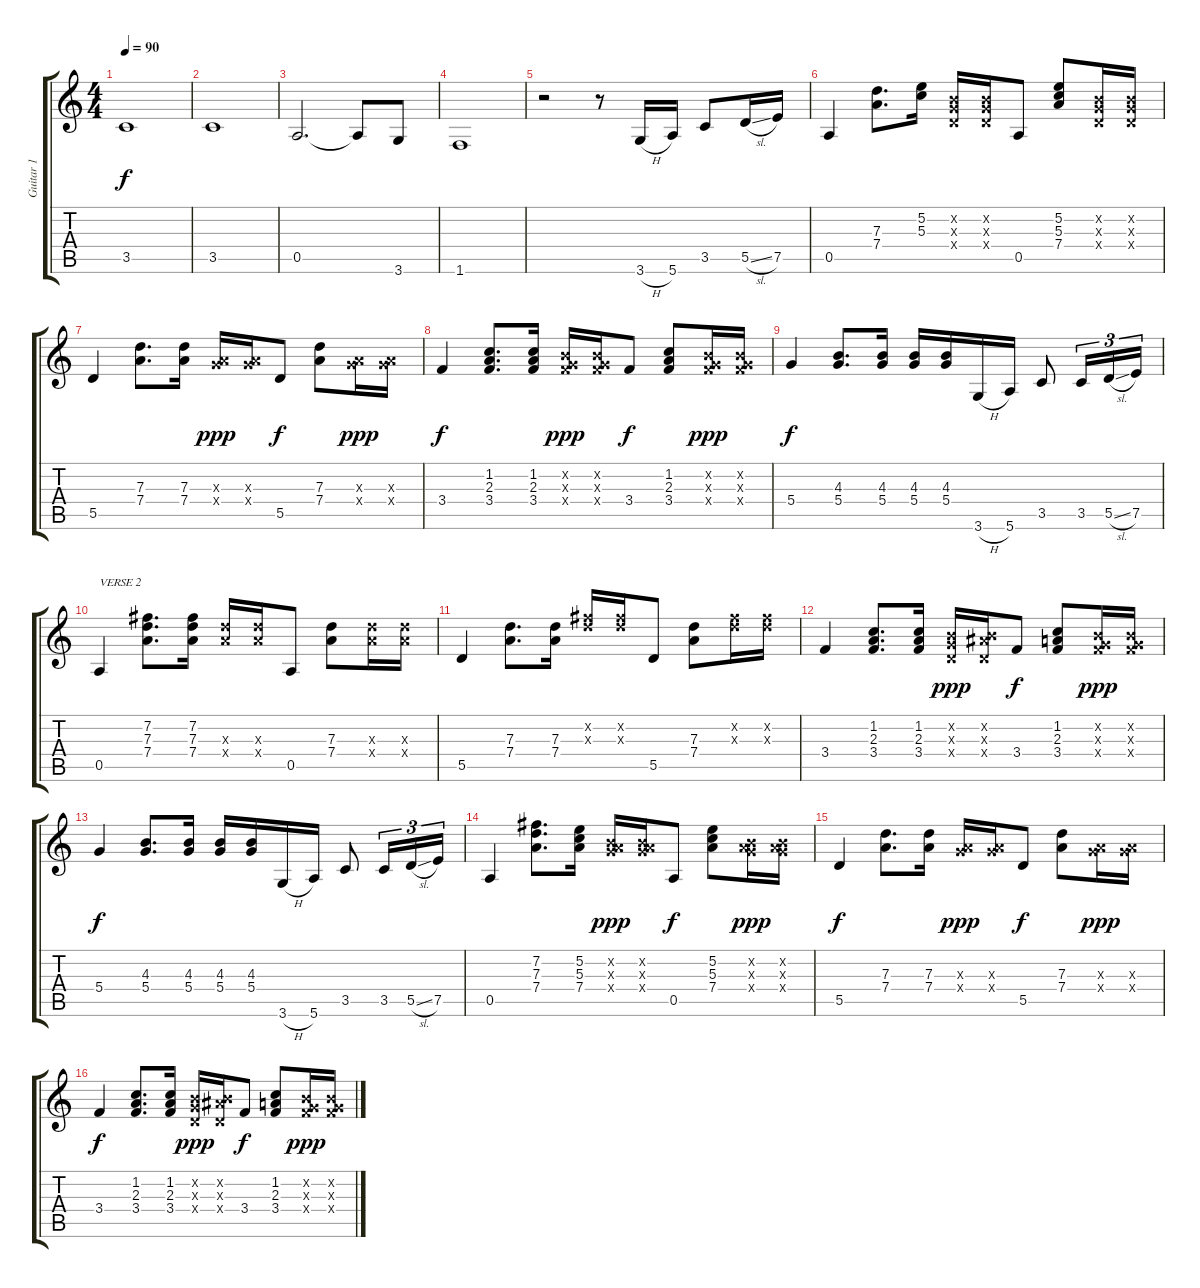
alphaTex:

\track ("Guitar 1" "Guitar 1") {instrument distortionguitar}
\staff {score tabs}
\tuning (E4 B3 G3 D3 A2 E2) {hide}
\ts (4 4)
\tempo 90
\clef g2
\ks c
3.5.1{dy f} |
3.5.1 |
0.5.2{d} 0.5{t}.8 3.6.8 |
1.6.1 |
r.2 r.8 3.6{h}.16 5.6.16 3.5.8 5.5{sl}.16 7.5.16 |
0.5.4 (7.3 7.4).8{d} (5.2 5.3).16 (0.2{x} 0.3{x} 0.4{x}).16 (0.2{x} 0.3{x} 0.4{x}).16 0.5.8 (5.2 5.3 7.4).8 (0.2{x} 0.3{x} 0.4{x}).16 (0.2{x} 0.3{x} 0.4{x}).16 |
5.5.4 (7.3 7.4).8{d} (7.3 7.4).16 (0.3{x} 7.4{x}).16{dy ppp} (0.3{x} 7.4{x}).16 5.5.8{dy f} (7.3 7.4).8 (0.3{x} 7.4{x}).16{dy ppp} (0.3{x} 7.4{x}).16 |
3.4.4{dy f} (1.2 2.3 3.4).8{d} (1.2 2.3 3.4).16 (0.2{x} 0.3{x} 3.4{x}).16{dy ppp} (0.2{x} 0.3{x} 3.4{x}).16 3.4.8{dy f} (1.2 2.3 3.4).8 (0.2{x} 0.3{x} 3.4{x}).16{dy ppp} (0.2{x} 0.3{x} 3.4{x}).16 |
5.4.4{dy f} (4.3 5.4).8{d} (4.3 5.4).16 (4.3 5.4).16 (4.3 5.4).16 3.6{h}.16 5.6.16 3.5.8 3.5.16{tu (3 2)} 5.5{sl}.16{tu (3 2)} 7.5.16{tu (3 2)} |
0.5.4{txt "VERSE 2"} (7.2 7.3 7.4).8{d} (7.2 7.3 7.4).16 (7.3{x} 7.4{x}).16 (7.3{x} 7.4{x}).16 0.5.8 (7.3 7.4).8 (7.3{x} 7.4{x}).16 (7.3{x} 7.4{x}).16 |
5.5.4 (7.3 7.4).8{d} (7.3 7.4).16 (7.2{x} 7.3{x}).16 (7.2{x} 7.3{x}).16 5.5.8 (7.3 7.4).8 (7.2{x} 7.3{x}).16 (7.2{x} 7.3{x}).16 |
3.4.4 (1.2 2.3 3.4).8{d} (1.2 2.3 3.4).16 (0.2{x} 0.3{x} 0.4{x}).16{dy ppp} (0.2{x} 3.3{x} 0.4{x}).16 3.4.8{dy f} (1.2 2.3 3.4).8 (0.2{x} 0.3{x} 3.4{x}).16{dy ppp} (0.2{x} 0.3{x} 3.4{x}).16 |
5.4.4{dy f} (4.3 5.4).8{d} (4.3 5.4).16 (4.3 5.4).16 (4.3 5.4).16 3.6{h}.16 5.6.16 3.5.8 3.5.16{tu (3 2)} 5.5{sl}.16{tu (3 2)} 7.5.16{tu (3 2)} |
0.5.4 (7.2 7.3 7.4).8{d} (5.2 5.3 7.4).16 (0.2{x} 0.3{x} 7.4{x}).16{dy ppp} (0.2{x} 0.3{x} 7.4{x}).16 0.5.8{dy f} (5.2 5.3 7.4).8 (0.2{x} 0.3{x} 7.4{x}).16{dy ppp} (0.2{x} 0.3{x} 7.4{x}).16 |
5.5.4{dy f} (7.3 7.4).8{d} (7.3 7.4).16 (0.3{x} 7.4{x}).16{dy ppp} (0.3{x} 7.4{x}).16 5.5.8{dy f} (7.3 7.4).8 (0.3{x} 7.4{x}).16{dy ppp} (0.3{x} 7.4{x}).16 |
3.4.4{dy f} (1.2 2.3 3.4).8{d} (1.2 2.3 3.4).16 (0.2{x} 0.3{x} 0.4{x}).16{dy ppp} (0.2{x} 3.3{x} 0.4{x}).16 3.4.8{dy f} (1.2 2.3 3.4).8 (0.2{x} 0.3{x} 3.4{x}).16{dy ppp} (0.2{x} 0.3{x} 3.4{x}).16
